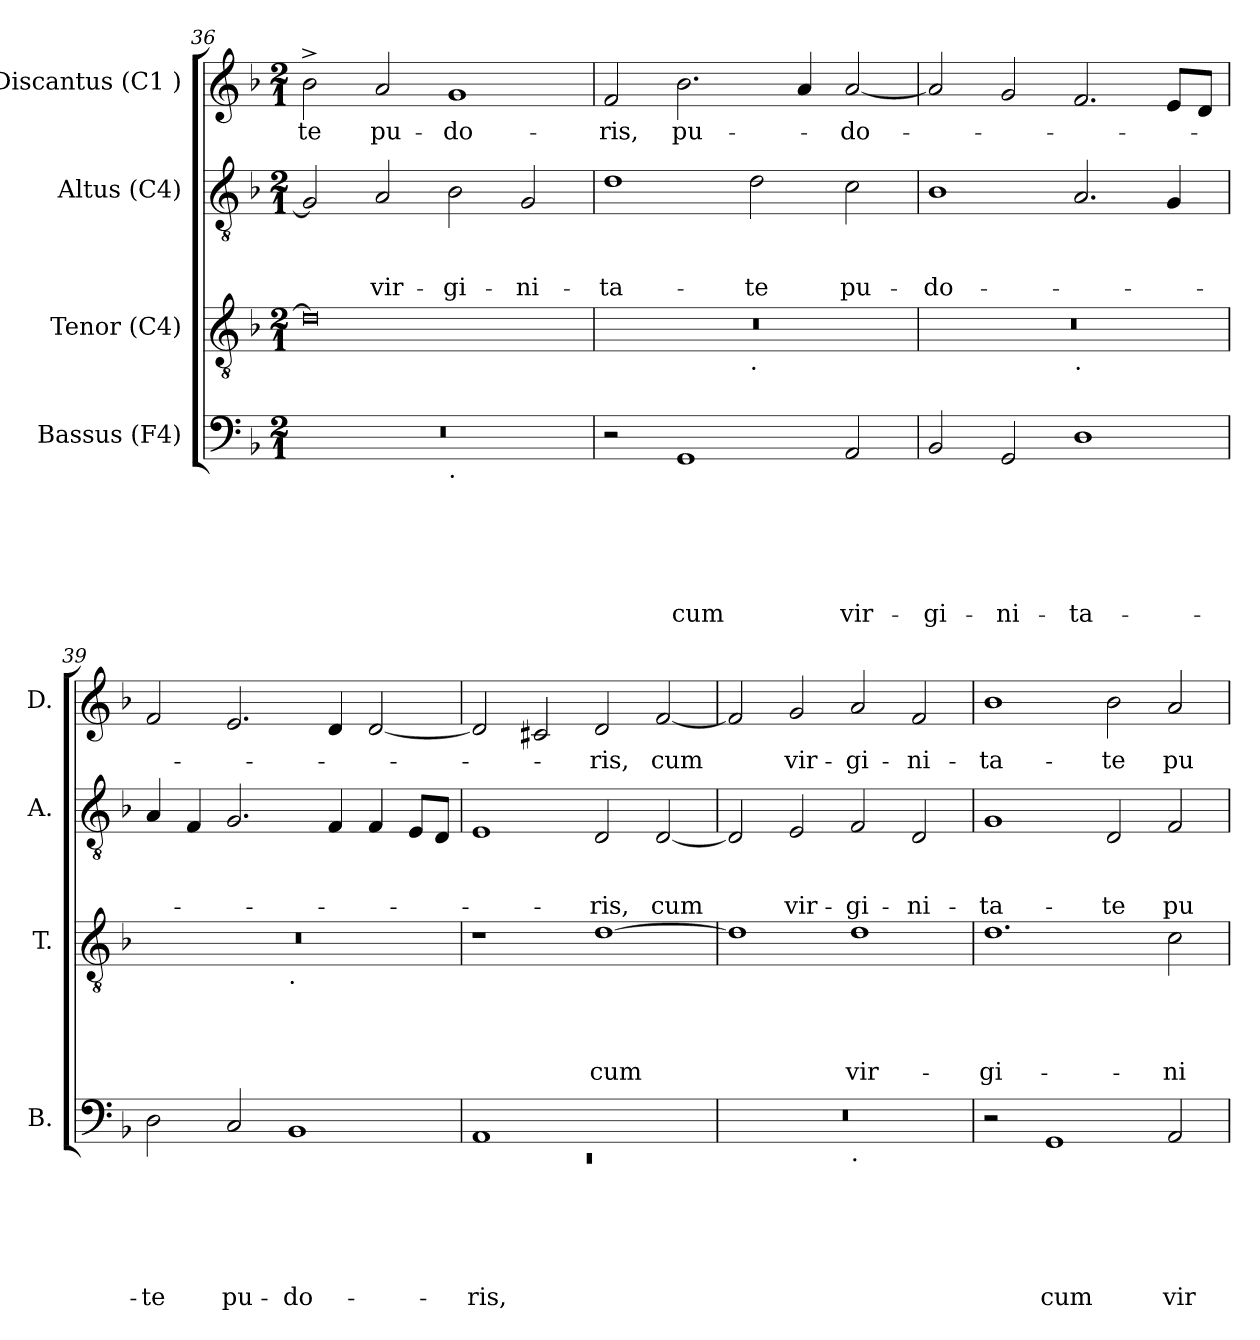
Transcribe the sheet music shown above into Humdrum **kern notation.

**kern	**text	**text	**text	**text	**text	**text	**kern	**text	**text	**text	**text	**kern	**text	**text	**text	**kern	**text
*part4	*part4	*part4	*part4	*part4	*part4	*part4	*part3	*part3	*part3	*part3	*part3	*part2	*part2	*part2	*part2	*part1	*part1
*staff4	*staff4	*staff4	*staff4	*staff4	*staff4	*staff4	*staff3	*staff3	*staff3	*staff3	*staff3	*staff2	*staff2	*staff2	*staff2	*staff1	*staff1
*I"Bassus (F4)	*	*	*	*	*	*	*I"Tenor (C4)	*	*	*	*	*I"Altus (C4)	*	*	*	*I"Discantus (C1 )	*
*I'B.	*	*	*	*	*	*	*I'T.	*	*	*	*	*I'A.	*	*	*	*I'D.	*
*clefF4	*	*	*	*	*	*	*clefGv2	*	*	*	*	*clefGv2	*	*	*	*clefG2	*
*k[b-]	*	*	*	*	*	*	*k[b-]	*	*	*	*	*k[b-]	*	*	*	*k[b-]	*
*F:	*	*	*	*	*	*	*F:	*	*	*	*	*F:	*	*	*	*F:	*
*M2/1	*	*	*	*	*	*	*M2/1	*	*	*	*	*M2/1	*	*	*	*M2/1	*
=36	=36	=36	=36	=36	=36	=36	=36	=36	=36	=36	=36	=36	=36	=36	=36	=36	=36
!	!	!	!	!	!	!	!	!	!	!	!	!	!	!	!	!	!LO:LY:b
*^	*	*	*	*	*	*	*	*	*	*	*	*	*	*	*	*	*
0r	1ryy	.	.	.	.	.	.	0d]	.	.	.	.	2G/]	.	.	.	2b-^>\	-te
!	!	!	!	!	!	!	!	!	!	!	!	!	!	!	!	!LO:LY:b	!	!LO:LY:b
.	.	.	.	.	.	.	.	.	.	.	.	.	2A/	.	.	vir-	2a/	pu-
!	!LO:TX:b:t=.	!	!	!	!	!	!	!	!	!	!	!	!	!	!	!	!	!
!	!	!	!	!	!	!	!	!	!	!	!	!	!	!	!	!LO:LY:b	!	!LO:LY:b
.	1ryy	.	.	.	.	.	.	.	.	.	.	.	2B-\	.	.	-gi-	1g	-do-
!	!	!	!	!	!	!	!	!	!	!	!	!	!	!	!	!LO:LY:b	!	!
.	.	.	.	.	.	.	.	.	.	.	.	.	2G/	.	.	-ni-	.	.
!!LO:LB:g=z
=37	=37	=37	=37	=37	=37	=37	=37	=37	=37	=37	=37	=37	=37	=37	=37	=37	=37	=37
!	!	!	!	!	!	!	!	!	!	!	!	!	!	!	!	!LO:LY:b	!	!LO:LY:b
*v	*v	*	*	*	*	*	*	*^	*	*	*	*	*	*	*	*	*	*
2r	.	.	.	.	.	.	0r	1ryy	.	.	.	.	1d	.	.	-ta-	2f/	-ris,
!	!	!	!	!	!	!LO:LY:b	!	!	!	!	!	!	!	!	!	!	!	!LO:LY:b
1GG	.	.	.	.	.	cum	.	.	.	.	.	.	.	.	.	.	2.b-\	pu-
!	!	!	!	!	!	!	!	!LO:TX:b:t=.	!	!	!	!	!	!	!	!	!	!
!	!	!	!	!	!	!	!	!	!	!	!	!	!	!	!	!LO:LY:b	!	!
.	.	.	.	.	.	.	.	1ryy	.	.	.	.	2d\	.	.	-te	.	.
.	.	.	.	.	.	.	.	.	.	.	.	.	.	.	.	.	4a/	.
!	!	!	!	!	!	!LO:LY:b	!	!	!	!	!	!	!	!	!	!LO:LY:b	!	!LO:LY:b
2AA/	.	.	.	.	.	vir-	.	.	.	.	.	.	2c\	.	.	pu-	[<2a/	-do-
=38	=38	=38	=38	=38	=38	=38	=38	=38	=38	=38	=38	=38	=38	=38	=38	=38	=38	=38
!	!	!	!	!	!	!LO:LY:b	!	!	!	!	!	!	!	!	!	!LO:LY:b	!	!
2BB-/	.	.	.	.	.	-gi-	0r	1ryy	.	.	.	.	1B-	.	.	-do-	2a/]	.
!	!	!	!	!	!	!LO:LY:b	!	!	!	!	!	!	!	!	!	!	!	!
2GG/	.	.	.	.	.	-ni-	.	.	.	.	.	.	.	.	.	.	2g/	.
!	!	!	!	!	!	!	!	!LO:TX:b:t=.	!	!	!	!	!	!	!	!	!	!
!	!	!	!	!	!	!LO:LY:b	!	!	!	!	!	!	!	!	!	!	!	!
1D	.	.	.	.	.	-ta-	.	1ryy	.	.	.	.	2.A/	.	.	.	2.f/	.
.	.	.	.	.	.	.	.	.	.	.	.	.	4G/	.	.	.	8e/L	.
.	.	.	.	.	.	.	.	.	.	.	.	.	.	.	.	.	8d/J	.
=39	=39	=39	=39	=39	=39	=39	=39	=39	=39	=39	=39	=39	=39	=39	=39	=39	=39	=39
!	!	!	!	!	!	!LO:LY:b	!	!	!	!	!	!	!	!	!	!	!	!
2D\	.	.	.	.	.	-te	0r	1ryy	.	.	.	.	4A/	.	.	.	2f/	.
.	.	.	.	.	.	.	.	.	.	.	.	.	4F/	.	.	.	.	.
!	!	!	!	!	!	!LO:LY:b	!	!	!	!	!	!	!	!	!	!	!	!
2C/	.	.	.	.	.	pu-	.	.	.	.	.	.	2.G/	.	.	.	2.e/	.
!	!	!	!	!	!	!	!	!LO:TX:b:t=.	!	!	!	!	!	!	!	!	!	!
!	!	!	!	!	!	!LO:LY:b	!	!	!	!	!	!	!	!	!	!	!	!
1BB-	.	.	.	.	.	-do-	.	1ryy	.	.	.	.	.	.	.	.	.	.
.	.	.	.	.	.	.	.	.	.	.	.	.	4F/	.	.	.	4d/	.
.	.	.	.	.	.	.	.	.	.	.	.	.	4F/	.	.	.	[<2d/	.
.	.	.	.	.	.	.	.	.	.	.	.	.	8E/L	.	.	.	.	.
.	.	.	.	.	.	.	.	.	.	.	.	.	8D/J	.	.	.	.	.
=40	=40	=40	=40	=40	=40	=40	=40	=40	=40	=40	=40	=40	=40	=40	=40	=40	=40	=40
*^	*	*	*	*	*	*	*	*	*	*	*	*	*	*	*	*	*	*
!	!LO:N:vis=1	!	!	!	!	!	!LO:LY:b	!	!	!	!	!	!	!	!	!	!	!	!
*	*	*	*	*	*	*	*	*v	*v	*	*	*	*	*	*	*	*	*	*
1AA	0rEE	.	.	.	.	.	-ris,	1r	.	.	.	.	1E	.	.	.	2d/]	.
.	.	.	.	.	.	.	.	.	.	.	.	.	.	.	.	.	2c#/	.
!	!	!	!	!	!	!	!	!	!	!	!	!LO:LY:b	!	!	!	!LO:LY:b	!	!LO:LY:b
1ryy	.	.	.	.	.	.	.	[<1d	.	.	.	cum	2D/	.	.	-ris,	2d/	-ris,
!	!	!	!	!	!	!	!	!	!	!	!	!	!	!	!	!LO:LY:b	!	!LO:LY:b
.	.	.	.	.	.	.	.	.	.	.	.	.	[<2D/	.	.	cum	[<2f/	cum
!!LO:LB:g=z
=41	=41	=41	=41	=41	=41	=41	=41	=41	=41	=41	=41	=41	=41	=41	=41	=41	=41	=41
0r	1ryy	.	.	.	.	.	.	1d]	.	.	.	.	2D/]	.	.	.	2f/]	.
!	!	!	!	!	!	!	!	!	!	!	!	!	!	!	!	!LO:LY:b	!	!LO:LY:b
.	.	.	.	.	.	.	.	.	.	.	.	.	2E/	.	.	vir-	2g/	vir-
!	!LO:TX:b:t=.	!	!	!	!	!	!	!	!	!	!	!	!	!	!	!	!	!
!	!	!	!	!	!	!	!	!	!	!	!	!LO:LY:b	!	!	!	!LO:LY:b	!	!LO:LY:b
.	1ryy	.	.	.	.	.	.	1d	.	.	.	vir-	2F/	.	.	-gi-	2a/	-gi-
!	!	!	!	!	!	!	!	!	!	!	!	!	!	!	!	!LO:LY:b	!	!LO:LY:b
.	.	.	.	.	.	.	.	.	.	.	.	.	2D/	.	.	-ni-	2f/	-ni-
=42	=42	=42	=42	=42	=42	=42	=42	=42	=42	=42	=42	=42	=42	=42	=42	=42	=42	=42
!	!	!	!	!	!	!	!	!	!	!	!	!LO:LY:b	!	!	!	!LO:LY:b	!	!LO:LY:b
*v	*v	*	*	*	*	*	*	*	*	*	*	*	*	*	*	*	*	*
2r	.	.	.	.	.	.	1.d	.	.	.	-gi-	1G	.	.	-ta-	1b-	-ta-
!	!	!	!	!	!	!LO:LY:b	!	!	!	!	!	!	!	!	!	!	!
1GG	.	.	.	.	.	cum	.	.	.	.	.	.	.	.	.	.	.
!	!	!	!	!	!	!	!	!	!	!	!	!	!	!	!LO:LY:b	!	!LO:LY:b
.	.	.	.	.	.	.	.	.	.	.	.	2D/	.	.	-te	2b-\	-te
!	!	!	!	!	!	!LO:LY:b	!	!	!	!	!LO:LY:b	!	!	!	!LO:LY:b	!	!LO:LY:b
2AA/	.	.	.	.	.	vir-	2c\	.	.	.	-ni-	2F/	.	.	pu-	2a/	pu-
=	=	=	=	=	=	=	=	=	=	=	=	=	=	=	=	=	=
*-	*-	*-	*-	*-	*-	*-	*-	*-	*-	*-	*-	*-	*-	*-	*-	*-	*-
